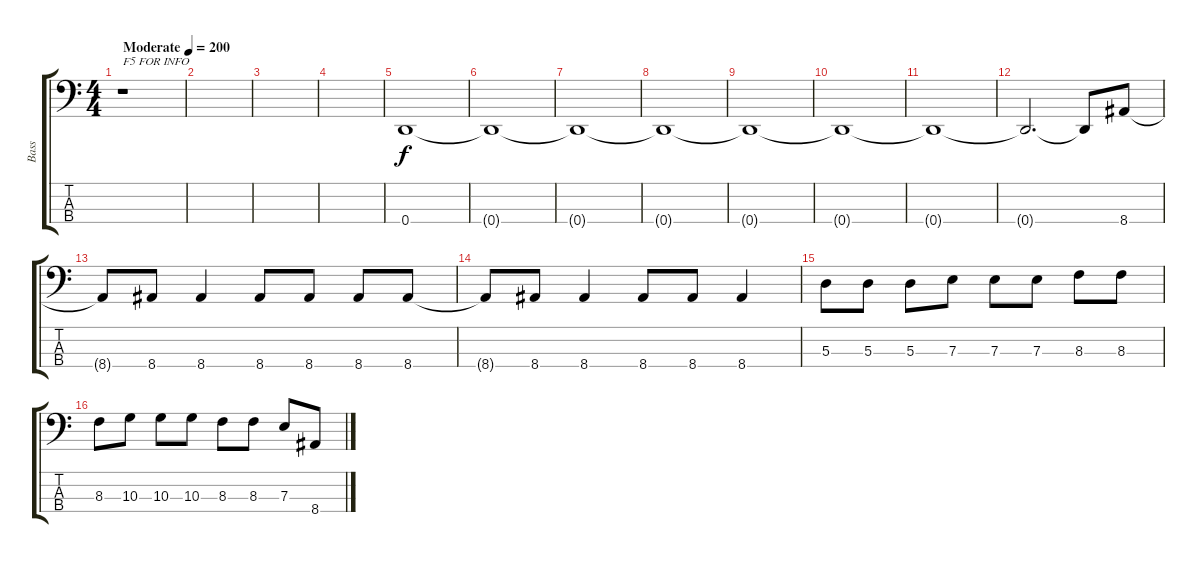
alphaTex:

\track ("Bass" "Bass") {instrument electricbasspick}
\staff {score tabs}
\tuning (G2 D2 A1 D1) {hide}
\ts (4 4)
\tempo (200 "Moderate")
\clef f4
\ks c
r.1{txt "F5 FOR INFO" dy f instrument electricbasspick} |
|
|
|
0.4.1 |
0.4{t}.1 |
0.4{t}.1 |
0.4{t}.1 |
0.4{t}.1 |
0.4{t}.1 |
0.4{t}.1 |
0.4{t}.2{d} 0.4{t}.8 8.4.8 |
8.4{t}.8 8.4.8 8.4.4 8.4.8 8.4.8 8.4.8 8.4.8 |
8.4{t}.8 8.4.8 8.4.4 8.4.8 8.4.8 8.4.4 |
5.3.8 5.3.8 5.3.8 7.3.8 7.3.8 7.3.8 8.3.8 8.3.8 |
8.3.8 10.3.8 10.3.8 10.3.8 8.3.8 8.3.8 7.3.8 8.4.8
